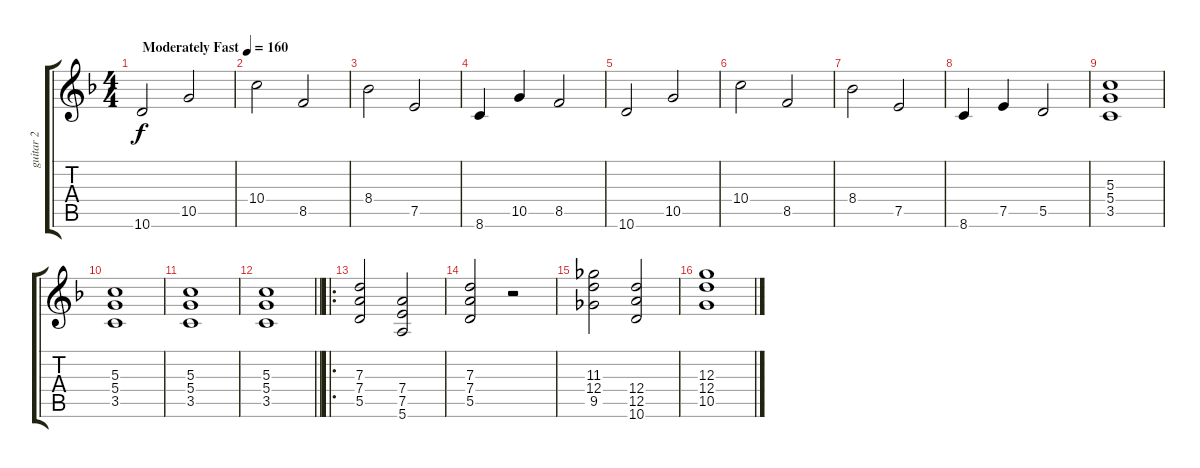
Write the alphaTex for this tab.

\track ("guitar 2" "guitar 2") {instrument overdrivenguitar}
\staff {score tabs}
\tuning (E4 B3 G3 D3 A2 E2) {hide}
\ts (4 4)
\tempo (160 "Moderately Fast")
\clef g2
\ks dminor
10.6.2{dy f instrument overdrivenguitar} 10.5.2 |
10.4.2 8.5.2 |
8.4.2 7.5.2 |
8.6.4 10.5.4 8.5.2 |
10.6.2 10.5.2 |
10.4.2 8.5.2 |
8.4.2 7.5.2 |
8.6.4 7.5.4 5.5.2 |
(5.3 5.4 3.5).1 |
(5.3 5.4 3.5).1 |
(5.3 5.4 3.5).1 |
\barLineRight lightlight
(5.3 5.4 3.5).1 |
\ro
(7.3 7.4 5.5).2 (7.4 7.5 5.6).2 |
(7.3 7.4 5.5).2 r.2 |
(11.3 12.4 9.5).2 (12.4 12.5 10.6).2 |
(12.3 12.4 10.5).1
